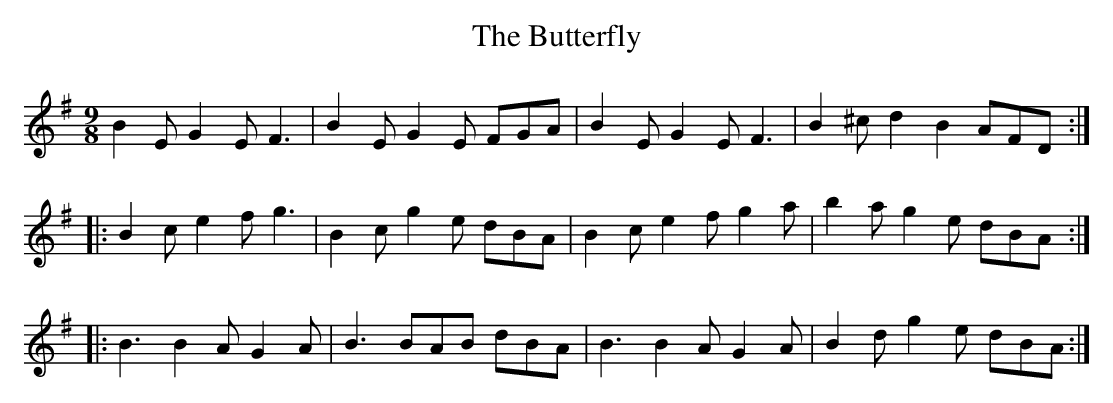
X:1
T:Butterfly, The
M:9/8
L:1/8
K:Em
B2 E G2 E F3  |B2 E G2 E FGA| B2 E G2 E F3  |B2 ^c d2 B2 AFD :|
|:B2 c e2 f g3  |B2 c g2 e dBA|B2 c e2 f g2 a |b2 a g2 e dBA :|
|:B3  B2 A G2 A|B3  BAB dBA|B3  B2 A G2 A|B2 d g2 e dBA :|
